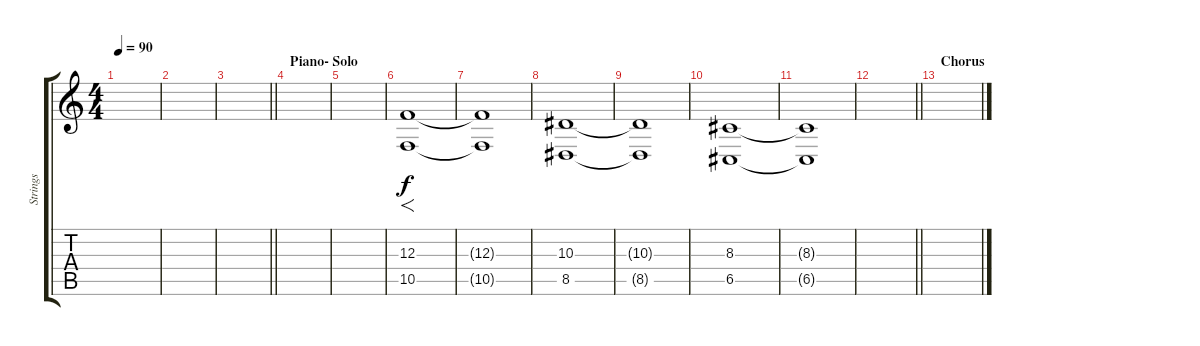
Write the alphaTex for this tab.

\track ("Strings" "Strings") {instrument tremolostrings}
\staff {score tabs}
\tuning (D4 A3 F3 C3 G2 C2) {hide}
\ts (4 4)
\tempo 90
\clef g2
\ks c
|
|
\barLineRight lightlight
|
\section ("" "Piano- Solo")
|
|
(12.3 10.5).1{f volume 8} |
(12.3{t} 10.5{t}).1 |
(10.3 8.5).1 |
(10.3{t} 8.5{t}).1 |
(8.3 6.5).1 |
(8.3{t} 6.5{t}).1 |
\barLineRight lightlight
|
\section ("" "Chorus")
